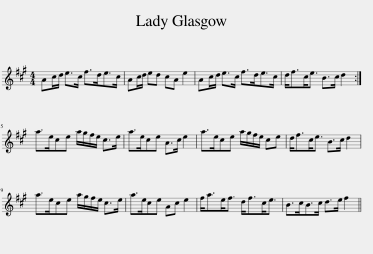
X:1
L:1/8
M:4/4
I:linebreak $
K:A
V:1 treble
V:1
 Ac/d/ e>c f>de>c | Ac/d/ ed cA e2 | Ac/d/ e>c f>de>c | d<fc<e B>c d2 :|$ a>ece a/g/f/e/ c>e | %5
 a>ece A>c e2 | a>ece a/g/f/e/ ce | d<fc<e B>c d2 |$ a>ece a/g/f/e/ c>e | a>ece Ac e2 | %10
 f<ae<f d<fc<e | B>cB>c d>e f2 || %12
